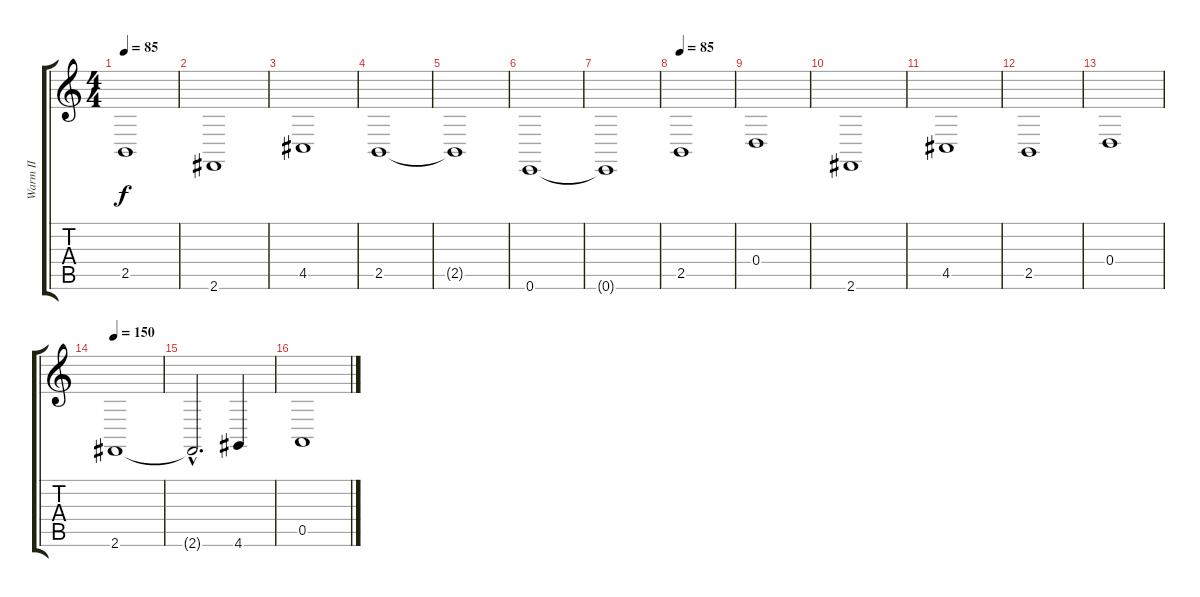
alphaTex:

\track ("Warm II" "Warm II") {instrument pad2warm}
\staff {score tabs}
\tuning (E4 B3 G3 D3 A2 E2) {hide}
\ts (4 4)
\tempo 85
\clef g2
\ks c
2.5{t}.1{dy f} |
2.6.1 |
4.5.1 |
2.5.1 |
2.5{t}.1 |
0.6.1 |
0.6{t}.1 |
\tempo 85
2.5.1 |
0.4.1 |
2.6.1 |
4.5.1 |
2.5.1 |
0.4.1 |
\tempo 150
2.6.1 |
2.6{hac t}.2{d} 4.6.4 |
0.5.1
